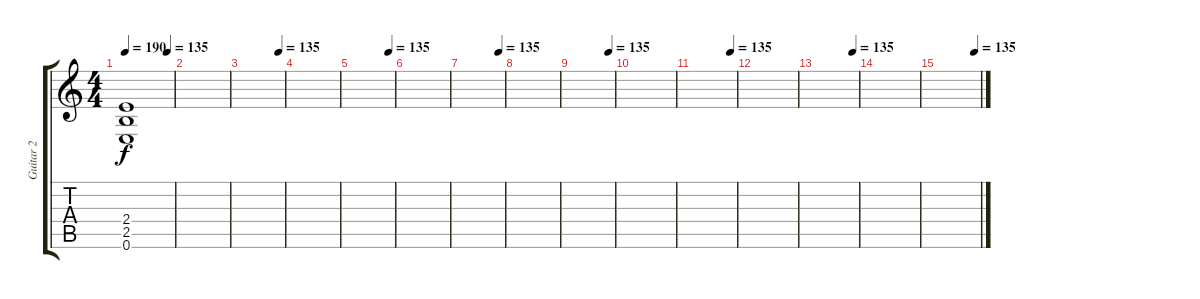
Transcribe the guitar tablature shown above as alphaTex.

\track ("Guitar 2" "Guitar 2") {instrument distortionguitar}
\staff {score tabs}
\tuning (E4 B3 G3 D3 A2 E2) {hide}
\ts (4 4)
\tempo 190
\tempo (135 0.875)
\clef g2
\ks c
(2.4{t} 2.5{t} 0.6{t}).1{dy f} |
|
\tempo (135 0.875)
|
|
\tempo (135 0.875)
|
|
\tempo (135 0.875)
|
|
\tempo (135 0.875)
|
|
\tempo (135 0.875)
|
|
\tempo (135 0.875)
|
|
\tempo (135 0.875)
